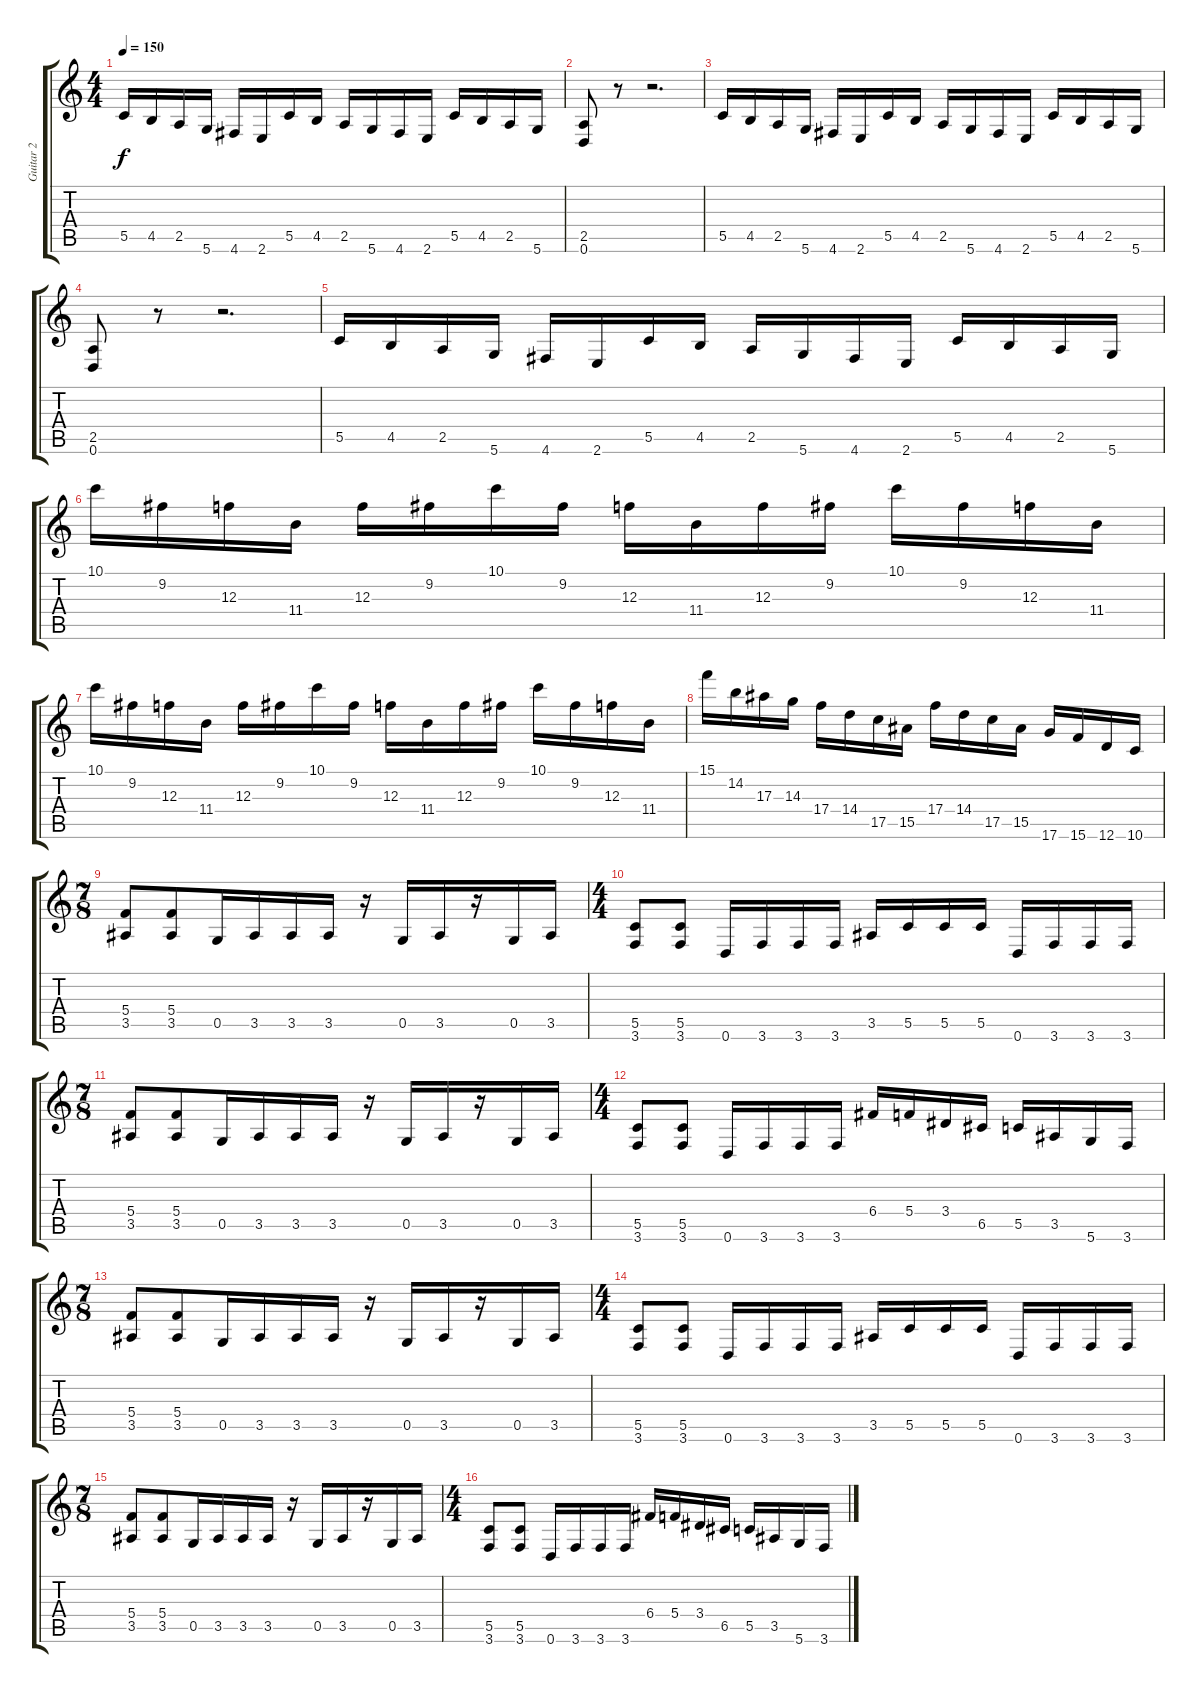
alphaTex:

\track ("Guitar 2" "Guitar 2") {instrument overdrivenguitar}
\staff {score tabs}
\tuning (D4 A3 F3 C3 G2 D2) {hide}
\ts (4 4)
\tempo 150
\clef g2
\ks c
5.5.16{dy f instrument overdrivenguitar} 4.5.16 2.5.16 5.6.16 4.6.16 2.6.16 5.5.16 4.5.16 2.5.16 5.6.16 4.6.16 2.6.16 5.5.16 4.5.16 2.5.16 5.6.16 |
(2.5 0.6).8 r.8 r.2{d} |
5.5.16 4.5.16 2.5.16 5.6.16 4.6.16 2.6.16 5.5.16 4.5.16 2.5.16 5.6.16 4.6.16 2.6.16 5.5.16 4.5.16 2.5.16 5.6.16 |
(2.5 0.6).8 r.8 r.2{d} |
5.5.16 4.5.16 2.5.16 5.6.16 4.6.16 2.6.16 5.5.16 4.5.16 2.5.16 5.6.16 4.6.16 2.6.16 5.5.16 4.5.16 2.5.16 5.6.16 |
10.1.16 9.2.16 12.3.16 11.4.16 12.3.16 9.2.16 10.1.16 9.2.16 12.3.16 11.4.16 12.3.16 9.2.16 10.1.16 9.2.16 12.3.16 11.4.16 |
10.1.16 9.2.16 12.3.16 11.4.16 12.3.16 9.2.16 10.1.16 9.2.16 12.3.16 11.4.16 12.3.16 9.2.16 10.1.16 9.2.16 12.3.16 11.4.16 |
15.1.16 14.2.16 17.3.16 14.3.16 17.4.16 14.4.16 17.5.16 15.5.16 17.4.16 14.4.16 17.5.16 15.5.16 17.6.16 15.6.16 12.6.16 10.6.16 |
\ts (7 8)
(5.4 3.5).8 (5.4 3.5).8 0.5.16 3.5.16 3.5.16 3.5.16 r.16 0.5.16 3.5.16 r.16 0.5.16 3.5.16 |
\ts (4 4)
(5.5 3.6).8 (5.5 3.6).8 0.6.16 3.6.16 3.6.16 3.6.16 3.5.16 5.5.16 5.5.16 5.5.16 0.6.16 3.6.16 3.6.16 3.6.16 |
\ts (7 8)
(5.4 3.5).8 (5.4 3.5).8 0.5.16 3.5.16 3.5.16 3.5.16 r.16 0.5.16 3.5.16 r.16 0.5.16 3.5.16 |
\ts (4 4)
(5.5 3.6).8 (5.5 3.6).8 0.6.16 3.6.16 3.6.16 3.6.16 6.4.16 5.4.16 3.4.16 6.5.16 5.5.16 3.5.16 5.6.16 3.6.16 |
\ts (7 8)
(5.4 3.5).8 (5.4 3.5).8 0.5.16 3.5.16 3.5.16 3.5.16 r.16 0.5.16 3.5.16 r.16 0.5.16 3.5.16 |
\ts (4 4)
(5.5 3.6).8 (5.5 3.6).8 0.6.16 3.6.16 3.6.16 3.6.16 3.5.16 5.5.16 5.5.16 5.5.16 0.6.16 3.6.16 3.6.16 3.6.16 |
\ts (7 8)
(5.4 3.5).8 (5.4 3.5).8 0.5.16 3.5.16 3.5.16 3.5.16 r.16 0.5.16 3.5.16 r.16 0.5.16 3.5.16 |
\ts (4 4)
(5.5 3.6).8 (5.5 3.6).8 0.6.16 3.6.16 3.6.16 3.6.16 6.4.16 5.4.16 3.4.16 6.5.16 5.5.16 3.5.16 5.6.16 3.6.16
